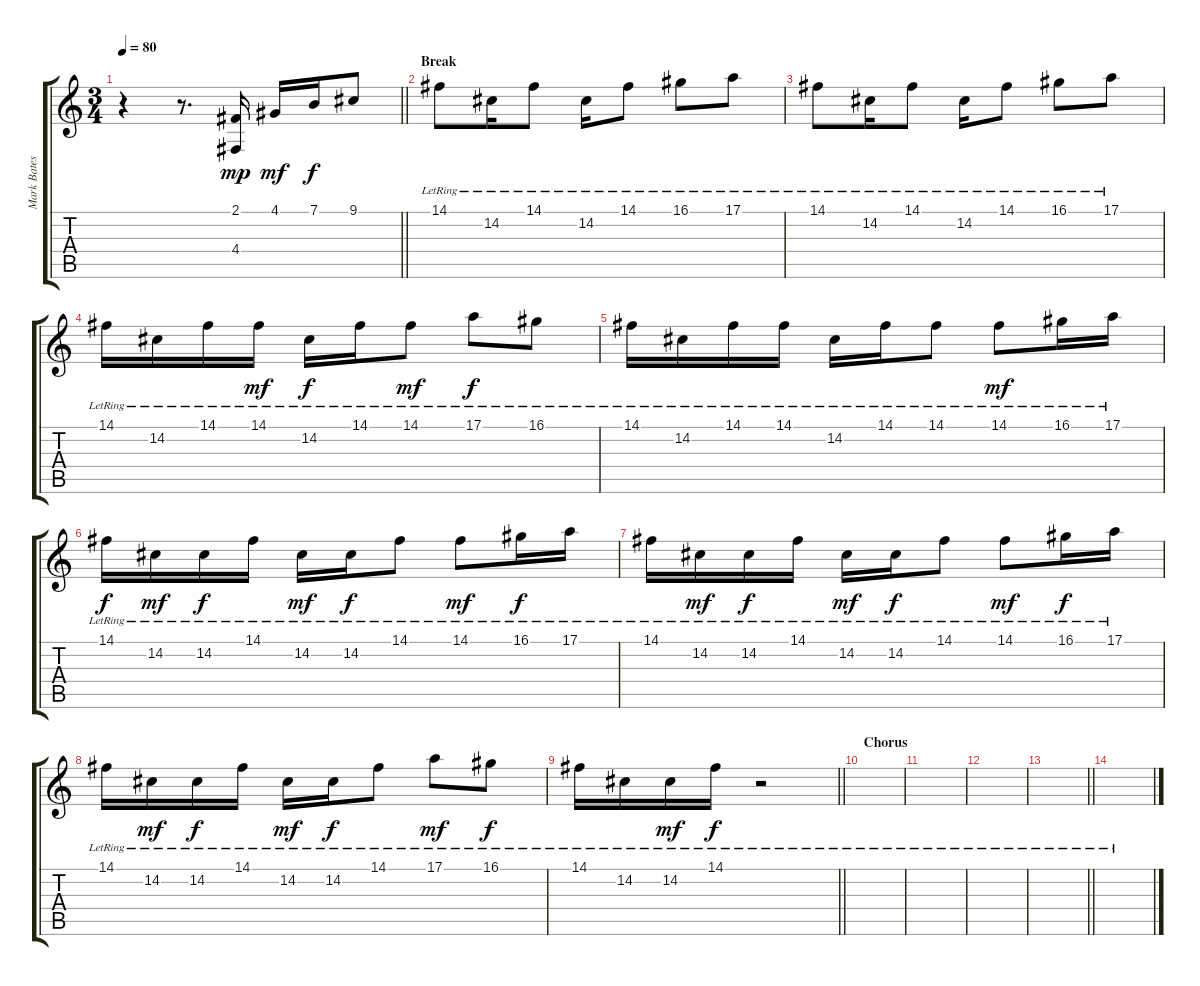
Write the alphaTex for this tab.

\track ("Mark Bates (Piano RH)" "Mark Bates") {instrument acousticgrandpiano}
\staff {score tabs}
\tuning (E4 B3 G3 D3 A2 E2) {hide}
\ts (3 4)
\tempo 80
\clef g2
\barLineRight lightlight
\ks c
r.4{dy f} r.8{d} (2.1 4.4).16{dy mp} 4.1.16{dy mf} 7.1.16{dy f} 9.1.8 |
\section ("" "Break")
14.1{lr}.8 14.2{lr}.16 14.1{lr}.8 14.2{lr}.16 14.1{lr}.8 16.1{lr}.8 17.1{lr}.8 |
14.1{lr}.8 14.2{lr}.16 14.1{lr}.8 14.2{lr}.16 14.1{lr}.8 16.1{lr}.8 17.1{lr}.8 |
14.1{lr}.16 14.2{lr}.16 14.1{lr}.16 14.1{lr}.16{dy mf} 14.2{lr}.16{dy f} 14.1{lr}.16 14.1{lr}.8{dy mf} 17.1{lr}.8{dy f} 16.1{lr}.8 |
14.1{lr}.16 14.2{lr}.16 14.1{lr}.16 14.1{lr}.16 14.2{lr}.16 14.1{lr}.16 14.1{lr}.8 14.1{lr}.8{dy mf} 16.1{lr}.16 17.1{lr}.16 |
14.1{lr}.16{dy f} 14.2{lr}.16{dy mf} 14.2{lr}.16{dy f} 14.1{lr}.16 14.2{lr}.16{dy mf} 14.2{lr}.16{dy f} 14.1{lr}.8 14.1{lr}.8{dy mf} 16.1{lr}.16{dy f} 17.1{lr}.16 |
14.1{lr}.16 14.2{lr}.16{dy mf} 14.2{lr}.16{dy f} 14.1{lr}.16 14.2{lr}.16{dy mf} 14.2{lr}.16{dy f} 14.1{lr}.8 14.1{lr}.8{dy mf} 16.1{lr}.16{dy f} 17.1{lr}.16 |
14.1{lr}.16 14.2{lr}.16{dy mf} 14.2{lr}.16{dy f} 14.1{lr}.16 14.2{lr}.16{dy mf} 14.2{lr}.16{dy f} 14.1{lr}.8 17.1{lr}.8{dy mf} 16.1{lr}.8{dy f} |
\barLineRight lightlight
14.1{lr}.16 14.2{lr}.16 14.2{lr}.16{dy mf} 14.1{lr}.16{dy f} r.2 |
\section ("" "Chorus")
|
|
|
\barLineRight lightlight
|
\section ("" "")
